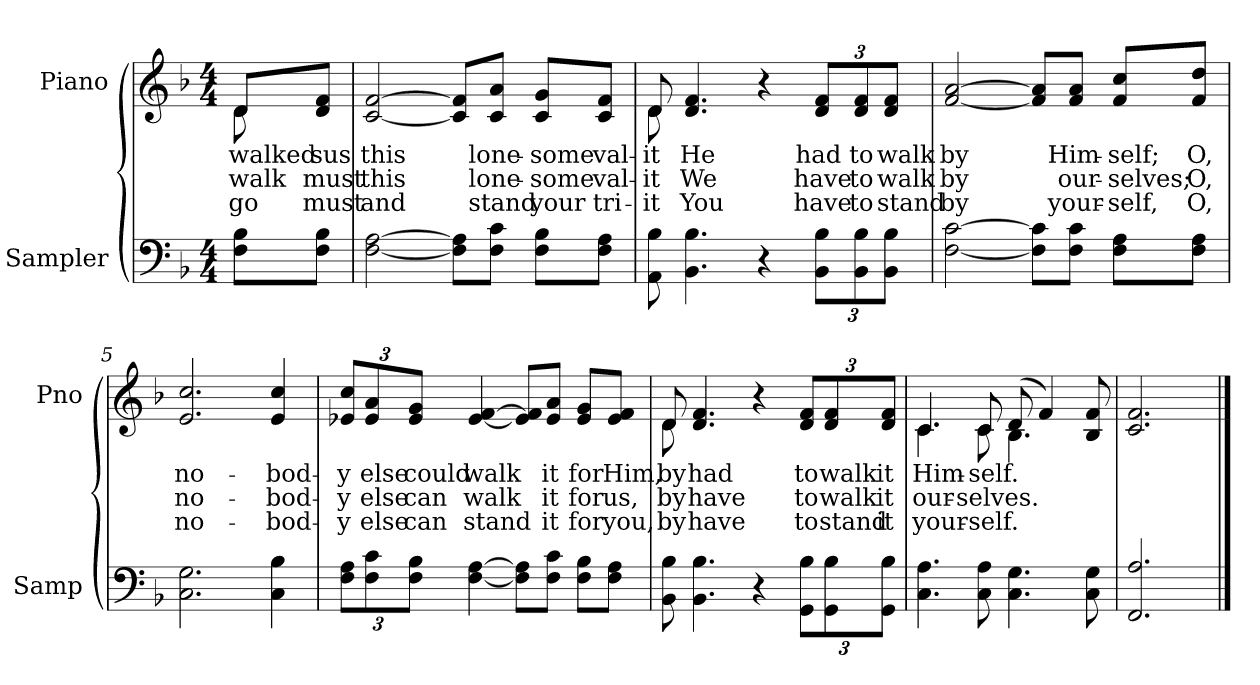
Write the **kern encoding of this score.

**kern	**kern	**text	**text	**text
*part2	*part1	*part1	*part1	*part1
*staff2	*staff1	*staff1	*staff1	*staff1
*I"Sampler	*I"Piano	*	*	*
*I'Samp	*I'Pno	*	*	*
*clefF4	*clefG2	*	*	*
*k[b-]	*k[b-]	*	*	*
*F:	*F:	*	*	*
*M4/4	*M4/4	*	*	*
=1	=1	=1	=1	=1
*	*^	*	*	*
8F\ 8B-\L	8d/L	8d	walked	walk	go
8F\ 8B-\J	8d/ 8f/J	8ryy	-sus	must	must
*	*v	*v	*	*	*
=2	=2	=2	=2	=2
[2F [2A	[2c [2f	this	this	and
8F]\ 8A]\L	8c]/ 8f]/L	.	.	.
8F\ 8c\J	8c/ 8a/J	lone-	lone-	stand
8F\ 8B-\L	8c/ 8g/L	-some	-some	your
8F\ 8A\J	8c/ 8f/J	val-	val-	tri-
=3	=3	=3	=3	=3
*	*^	*	*	*
8AA 8B-	8d/	8d	it	it	it
4.BB- 4.B-	4.d 4.f	2..ryy	He	We	You
4r	4r	.	.	.	.
12BB-\ 12B-\L	12d/ 12f/L	.	had	have	have
12BB-\ 12B-\	12d/ 12f/	.	to	to	to
12BB-\ 12B-\J	12d/ 12f/J	.	walk	walk	stand
*	*v	*v	*	*	*
=4	=4	=4	=4	=4
[2F [2c	[2f [2a	by	by	by
8F]\ 8c]\L	8f]/ 8a]/L	.	.	.
8F\ 8c\J	8f/ 8a/J	Him-	our-	your-
8F\ 8A\L	8f/ 8cc/L	-self;	-selves;	-self,
8F\ 8A\J	8f/ 8dd/J	O,	O,	O,
=5	=5	=5	=5	=5
2.C 2.G	2.e 2.cc	no-	no-	no-
4C 4B-	4e 4cc	-bod-	-bod-	-bod-
=6	=6	=6	=6	=6
12F\ 12A\L	12e-X/ 12cc/L	-y	-y	-y
12F\ 12c\	12e-/ 12a/	else	else	else
12F\ 12B-\J	12e-/ 12g/J	could	can	can
[4F [4A	[4e- [4f	walk	walk	stand
8F]\ 8A]\L	8e-]/ 8f]/L	.	.	.
8F\ 8c\J	8e-/ 8a/J	it	it	it
8F\ 8B-\L	8e-/ 8g/L	for	for	for
8F\ 8A\J	8e-/ 8f/J	Him,	us,	you,
=7	=7	=7	=7	=7
*	*^	*	*	*
8BB- 8B-	8d/	8d	by	by	by
4.BB- 4.B-	4.d 4.f	2..ryy	had	have	have
4r	4r	.	.	.	.
12GG\ 12B-\L	12d/ 12f/L	.	to	to	to
12GG\ 12B-\	12d/ 12f/	.	walk	walk	stand
12GG\ 12B-\J	12d/ 12f/J	.	it	it	it
=8	=8	=8	=8	=8	=8
4.C 4.A	4.c/	4.c	Him-	our-	your-
8C 8A	8c/	8c	-self.	-selves.	-self.
4.C 4.G	(8d/	4.B-	.	.	.
.	4f/)	.	.	.	.
8C 8G	8B- 8f	8ryy	.	.	.
*	*v	*v	*	*	*
=9	=9	=9	=9	=9
2.FF 2.A	2.c 2.f	.	.	.
==	==	==	==	==
*-	*-	*-	*-	*-
